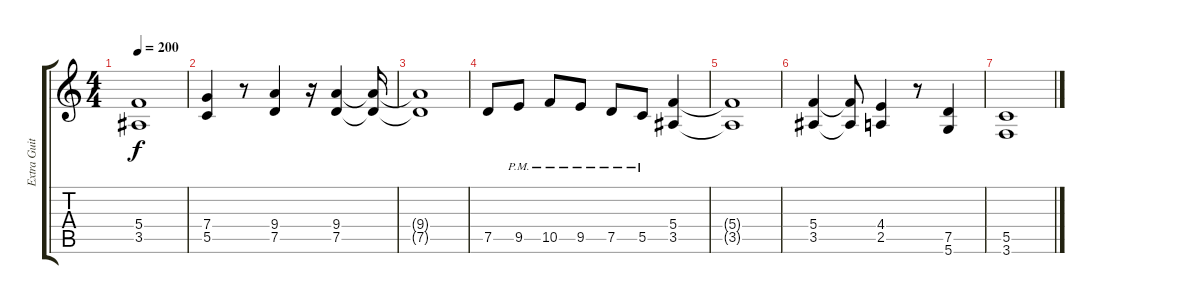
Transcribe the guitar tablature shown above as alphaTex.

\track ("Extra Guitar" "Extra Guit") {instrument distortionguitar}
\staff {score tabs}
\tuning (D4 A3 F3 C3 G2 D2) {hide}
\ts (4 4)
\tempo 200
\clef g2
\ks c
(5.4{t} 3.5{t}).1{dy f} |
(7.4 5.5).4 r.8 (9.4 7.5).4 r.16 (9.4 7.5).4 (9.4{t} 7.5{t}).16 |
(9.4{t} 7.5{t}).1 |
7.5.8 9.5{pm}.8 10.5{pm}.8 9.5{pm}.8 7.5{pm}.8 5.5{pm}.8 (5.4 3.5).4 |
(5.4{t} 3.5{t}).1 |
(5.4 3.5).4 (5.4{t} 3.5{t}).8 (4.4 2.5).4 r.8 (7.5 5.6).4 |
(5.5 3.6).1
